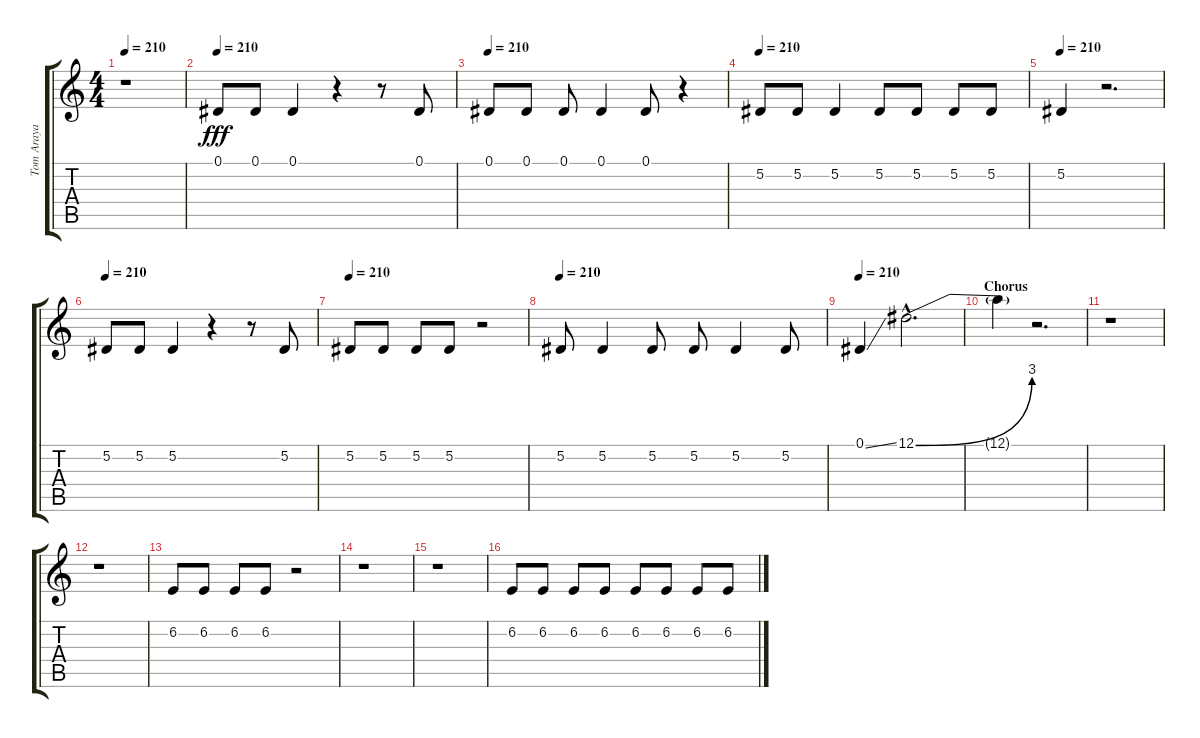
\track ("Tom Araya" "Tom Araya") {instrument gunshot}
\staff {score tabs}
\tuning (Eb4 Bb3 Gb3 Db3 Ab2 Eb2) {hide}
\ts (4 4)
\tempo 210
\clef g2
\ks c
r.1{dy fff} |
\tempo 210
0.1.8 0.1.8 0.1.4 r.4 r.8 0.1.8 |
\tempo 210
0.1.8 0.1.8 0.1.8 0.1.4 0.1.8 r.4 |
\tempo 210
5.2.8 5.2.8 5.2.4 5.2.8 5.2.8 5.2.8 5.2.8 |
\tempo 210
5.2.4 r.2{d} |
\tempo 210
5.2.8 5.2.8 5.2.4 r.4 r.8 5.2.8 |
\tempo 210
5.2.8 5.2.8 5.2.8 5.2.8 r.2 |
\tempo 210
5.2.8 5.2.4 5.2.8 5.2.8 5.2.4 5.2.8 |
\tempo 210
0.1{ss}.4{instrument tangoaccordion} 12.1{be (bend 0 0 60 12) hac}.2{d instrument tangoaccordion} |
\section ("" "Chorus")
12.1{t}.4 r.2{d} |
r.1 |
r.1 |
6.2.8{instrument gunshot} 6.2.8 6.2.8 6.2.8 r.2 |
r.1 |
r.1 |
6.2.8 6.2.8 6.2.8 6.2.8 6.2.8 6.2.8 6.2.8 6.2.8
